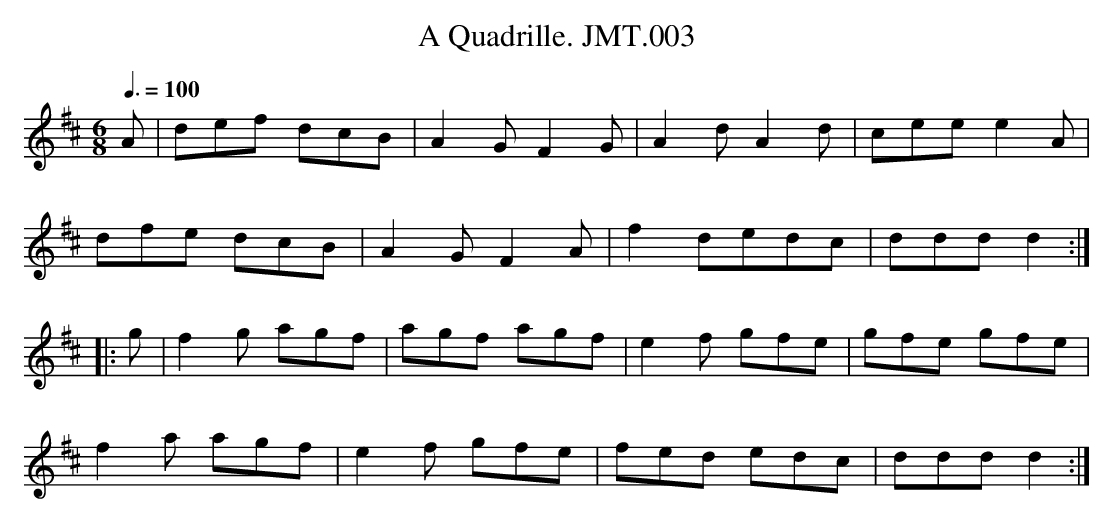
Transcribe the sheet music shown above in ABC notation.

X:1
T:Quadrille. JMT.003, A
M:6/8
L:1/8
Q:3/8=100
K:D
A | def dcB | A2 G F2G | A2 d A2 d | cee e2A |
dfe dcB | A2G F2A | f2dedc | ddd d2  :|
|: g | f2g agf | agf agf | e2f gfe | gfe gfe |
f2a agf | e2f gfe | fed edc | ddd d2 :|
